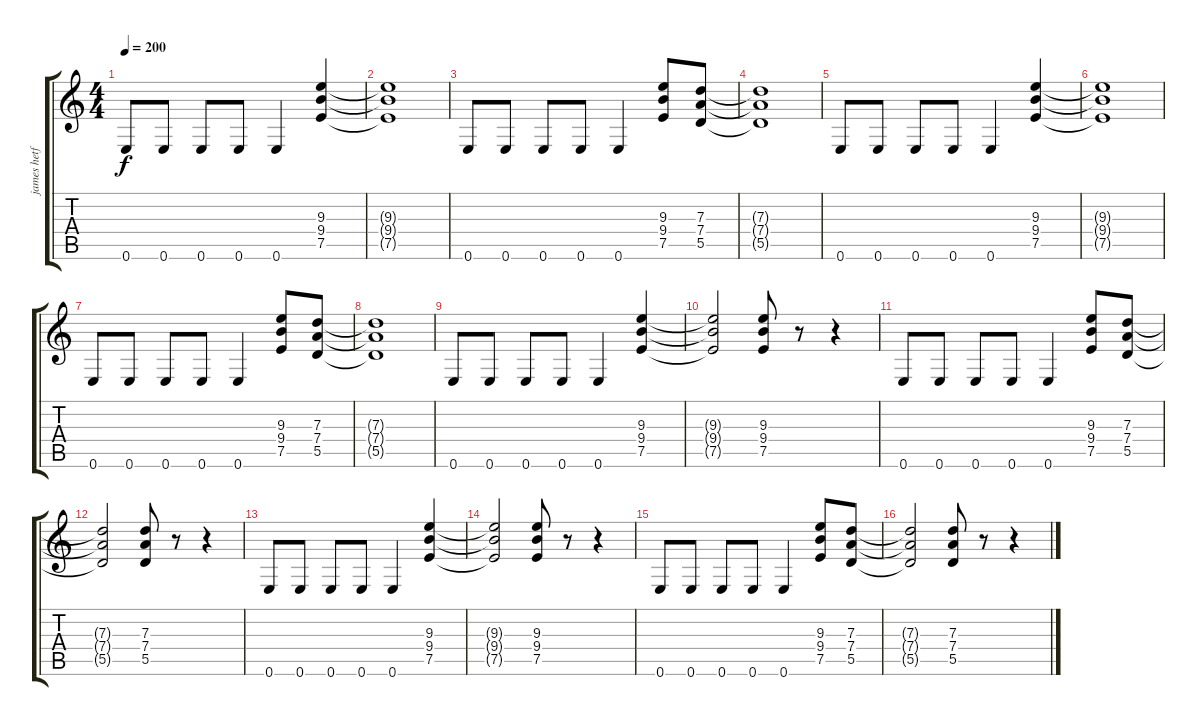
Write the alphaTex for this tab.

\track ("james hetfield" "james hetf") {instrument overdrivenguitar}
\staff {score tabs}
\tuning (E4 B3 G3 D3 A2 E2) {hide}
\ts (4 4)
\tempo 200
\clef g2
\ks c
0.6.8{dy f} 0.6.8 0.6.8 0.6.8 0.6.4 (9.3 9.4 7.5).4 |
(9.3{t} 9.4{t} 7.5{t}).1 |
0.6.8 0.6.8 0.6.8 0.6.8 0.6.4 (9.3 9.4 7.5).8 (7.3 7.4 5.5).8 |
(7.3{t} 7.4{t} 5.5{t}).1 |
0.6.8 0.6.8 0.6.8 0.6.8 0.6.4 (9.3 9.4 7.5).4 |
(9.3{t} 9.4{t} 7.5{t}).1 |
0.6.8 0.6.8 0.6.8 0.6.8 0.6.4 (9.3 9.4 7.5).8 (7.3 7.4 5.5).8 |
(7.3{t} 7.4{t} 5.5{t}).1 |
0.6.8 0.6.8 0.6.8 0.6.8 0.6.4 (9.3 9.4 7.5).4 |
(9.3{t} 9.4{t} 7.5{t}).2 (9.3 9.4 7.5).8 r.8 r.4 |
0.6.8 0.6.8 0.6.8 0.6.8 0.6.4 (9.3 9.4 7.5).8 (7.3 7.4 5.5).8 |
(7.3{t} 7.4{t} 5.5{t}).2 (7.3 7.4 5.5).8 r.8 r.4 |
0.6.8 0.6.8 0.6.8 0.6.8 0.6.4 (9.3 9.4 7.5).4 |
(9.3{t} 9.4{t} 7.5{t}).2 (9.3 9.4 7.5).8 r.8 r.4 |
0.6.8 0.6.8 0.6.8 0.6.8 0.6.4 (9.3 9.4 7.5).8 (7.3 7.4 5.5).8 |
(7.3{t} 7.4{t} 5.5{t}).2 (7.3 7.4 5.5).8 r.8 r.4
